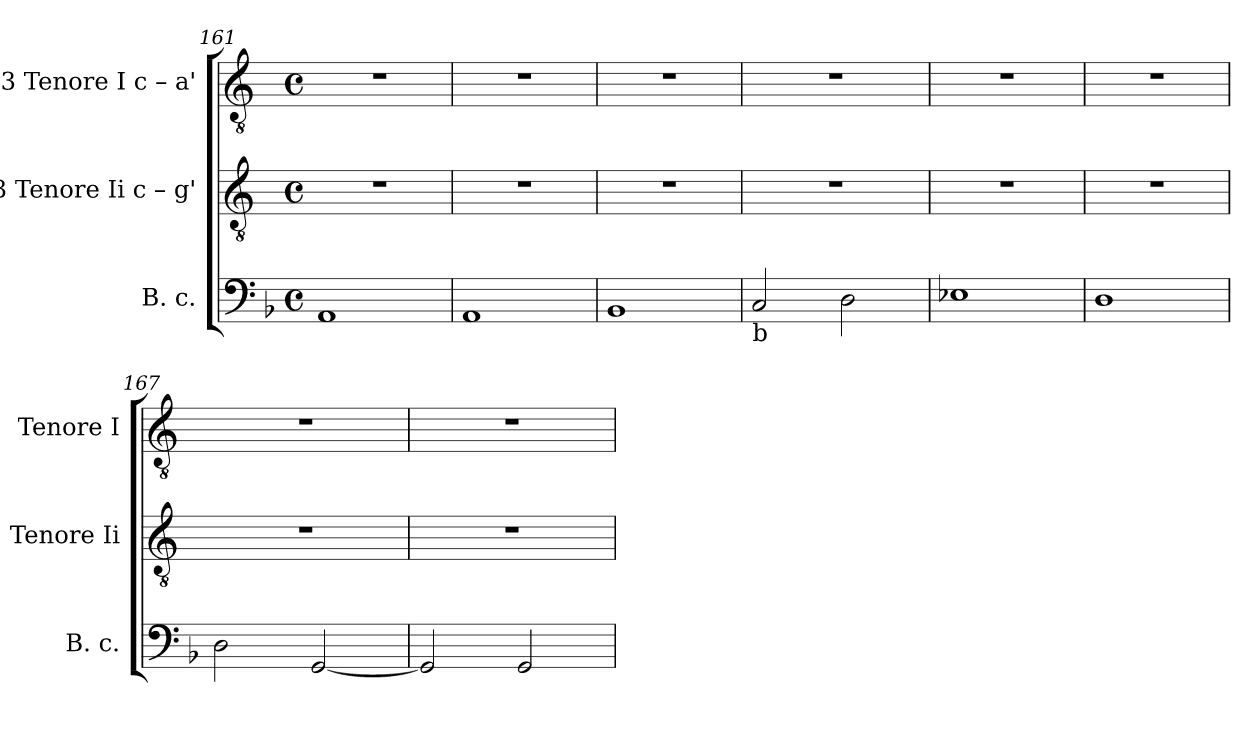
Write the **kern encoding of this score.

**kern	**kern	**kern
*part3	*part2	*part1
*staff3	*staff2	*staff1
*I"B. c.	*I"3 Tenore Ii c – g'	*I"3 Tenore I c – a'
*I'B. c.	*I'Tenore Ii	*I'Tenore I
*clefF4	*clefGv2	*clefGv2
*k[b-]	*k[]	*k[]
*F:	*C:	*C:
*M4/4	*M4/4	*M4/4
*met(c)	*met(c)	*met(c)
=161	=161	=161
1AA	1r	1r
=162	=162	=162
1AA	1r	1r
=163	=163	=163
1BB-	1r	1r
=164	=164	=164
!LO:TX:b:t=b	!	!
2C/	1r	1r
2D\	.	.
!!LO:PB:g=z
=165	=165	=165
1E-X	1r	1r
=166	=166	=166
1D	1r	1r
=167	=167	=167
2D\	1r	1r
[<2GG/	.	.
=168	=168	=168
2GG/]	1r	1r
2GG/	.	.
=	=	=
*-	*-	*-
